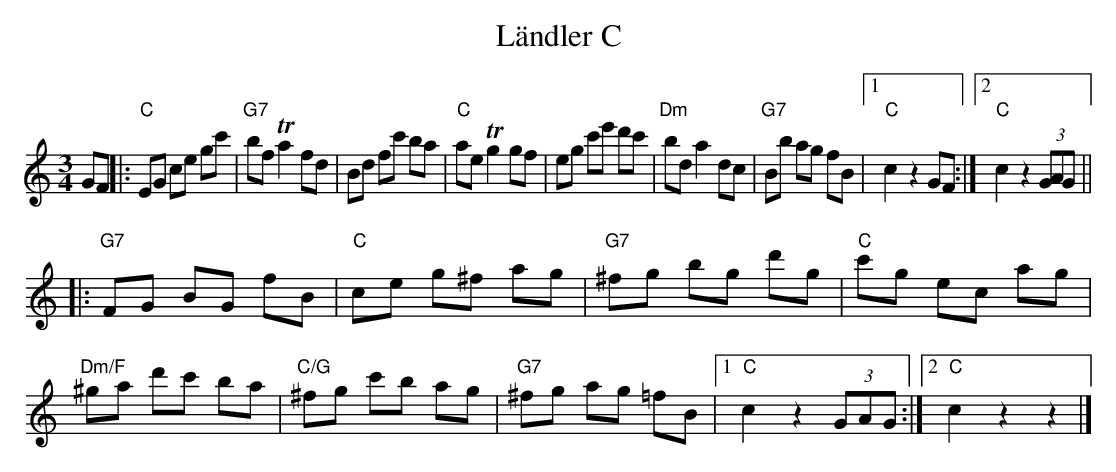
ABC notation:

X:1
T: Ländler C
M:3/4
L:1/8
K:C
GF |: "C"EG ce gc' | "G7"bf Ta2 fd | Bd fc' ba | "C"ae Tg2 gf | eg c'e' d'c' |\
 "Dm"bd a2 dc | "G7"Bb ag fB |1 "C"c2z2 GF :|2 "C"c2z2 (3GAG ||
|:
"G7"FG BG fB | "C"ce g^f ag | "G7"^fg bg d'g | "C"c'g ec ag | "Dm/F"^ga d'c' ba |\
 "C/G"^fg c'b ag | "G7"^fg ag =fB |1 "C"c2z2 (3GAG :|2 "C"c2z2z2 |]
